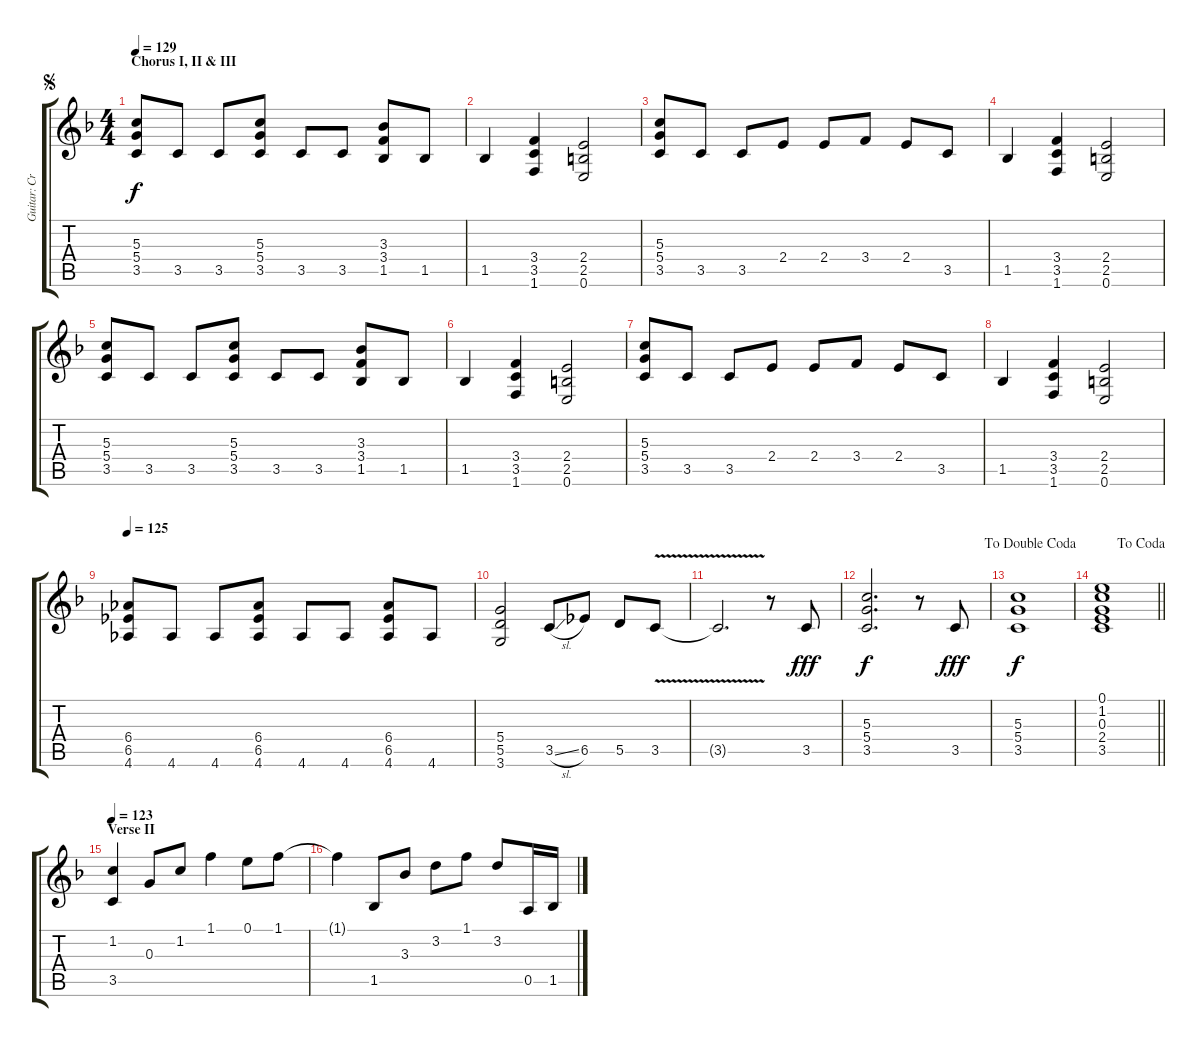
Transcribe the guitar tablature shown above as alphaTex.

\track ("Guitar: Criss" "Guitar: Cr") {instrument electricguitarclean}
\staff {score tabs}
\tuning (E4 B3 G3 D3 A2 E2) {hide}
\ts (4 4)
\section ("" "Chorus I, II & III")
\jump segno
\tempo 129
\clef g2
\ks f
(5.3 5.4 3.5).8{dy f} 3.5.8 3.5.8 (5.3 5.4 3.5).8 3.5.8 3.5.8 (3.3 3.4 1.5).8 1.5.8 |
1.5.4 (3.4 3.5 1.6).4 (2.4 2.5 0.6).2 |
(5.3 5.4 3.5).8 3.5.8 3.5.8 2.4.8 2.4.8 3.4.8 2.4.8 3.5.8 |
1.5.4 (3.4 3.5 1.6).4 (2.4 2.5 0.6).2 |
(5.3 5.4 3.5).8 3.5.8 3.5.8 (5.3 5.4 3.5).8 3.5.8 3.5.8 (3.3 3.4 1.5).8 1.5.8 |
1.5.4 (3.4 3.5 1.6).4 (2.4 2.5 0.6).2 |
(5.3 5.4 3.5).8 3.5.8 3.5.8 2.4.8 2.4.8 3.4.8 2.4.8 3.5.8 |
1.5.4 (3.4 3.5 1.6).4 (2.4 2.5 0.6).2 |
\tempo 125
(6.4 6.5 4.6).8 4.6.8 4.6.8 (6.4 6.5 4.6).8 4.6.8 4.6.8 (6.4 6.5 4.6).8 4.6.8 |
(5.4 5.5 3.6).2 3.5{sl}.8 6.5.8 5.5.8 3.5{v}.8 |
3.5{v t}.2{d} r.8{volume 13 instrument electricguitarclean} 3.5.8{dy fff} |
(5.3 5.4 3.5).2{d dy f} r.8 3.5.8{dy fff} |
\jump dadoublecoda
(5.3 5.4 3.5).1{dy f} |
\jump dacoda
\barLineRight lightlight
(0.1 1.2 0.3 2.4 3.5).1 |
\section ("" "Verse II")
\tempo 123
(1.2 3.5).4 0.3.8 1.2.8 1.1.4 0.1.8 1.1.8 |
1.1{t}.4 1.5.8 3.3.8 3.2.8 1.1.8 3.2.8 0.5.16 1.5.16
